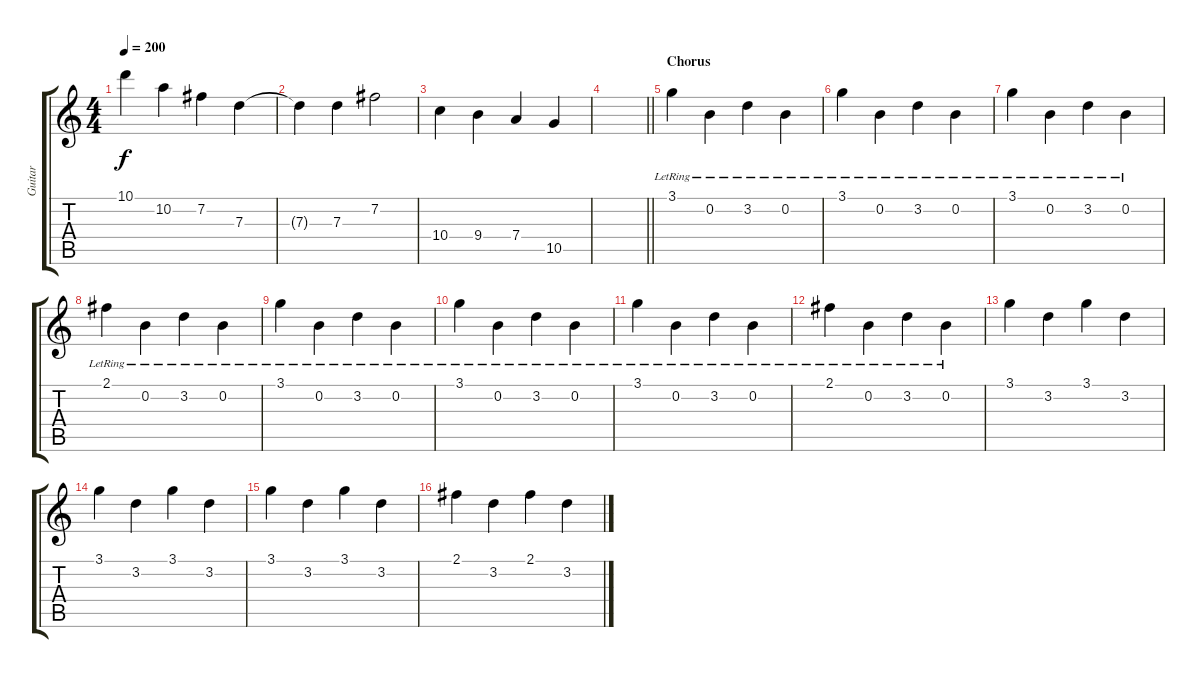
\track ("Guitar" "Guitar") {instrument distortionguitar}
\staff {score tabs}
\tuning (E4 B3 G3 D3 A2 E2) {hide}
\ts (4 4)
\tempo 200
\clef g2
\ks c
10.1.4{dy f volume 10} 10.2.4 7.2.4 7.3.4 |
7.3{t}.4 7.3.4 7.2.2 |
10.4.4 9.4.4 7.4.4 10.5.4 |
\barLineRight lightlight
|
\section ("" "Chorus")
3.1{lr}.4 0.2{lr}.4 3.2{lr}.4 0.2{lr}.4 |
3.1{lr}.4 0.2{lr}.4 3.2{lr}.4 0.2{lr}.4 |
3.1{lr}.4 0.2{lr}.4 3.2{lr}.4 0.2{lr}.4 |
2.1{lr}.4 0.2{lr}.4 3.2{lr}.4 0.2{lr}.4 |
3.1{lr}.4 0.2{lr}.4 3.2{lr}.4 0.2{lr}.4 |
3.1{lr}.4 0.2{lr}.4 3.2{lr}.4 0.2{lr}.4 |
3.1{lr}.4 0.2{lr}.4 3.2{lr}.4 0.2{lr}.4 |
2.1{lr}.4 0.2{lr}.4 3.2{lr}.4 0.2{lr}.4 |
3.1.4 3.2.4 3.1.4 3.2.4 |
3.1.4 3.2.4 3.1.4 3.2.4 |
3.1.4 3.2.4 3.1.4 3.2.4 |
2.1.4 3.2.4 2.1.4 3.2.4
